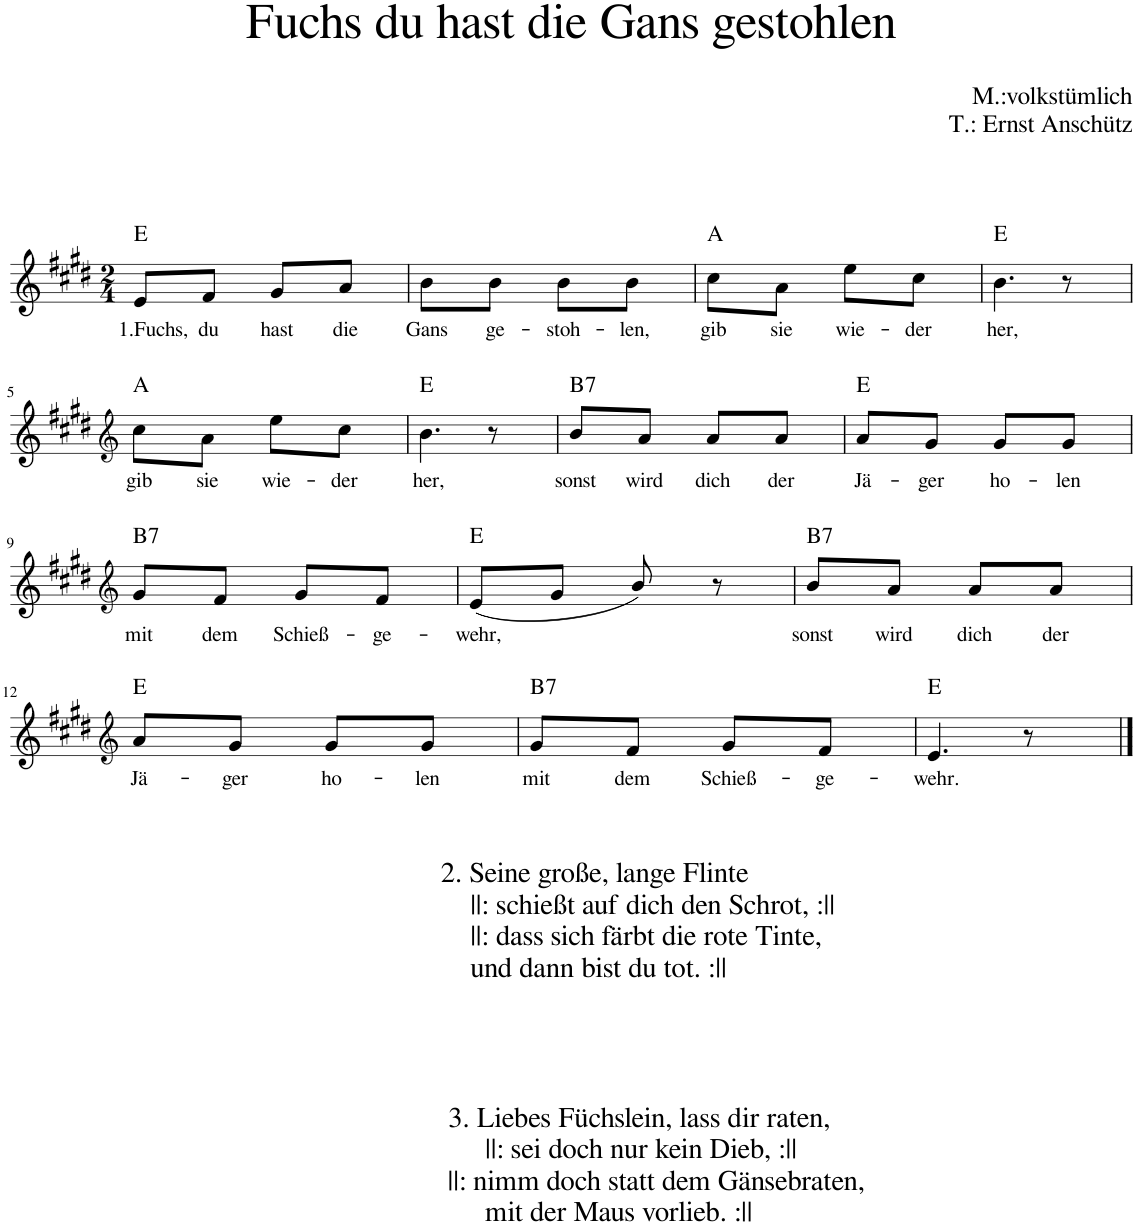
**kern	**text	**harte
*part1	*part1	*part1
*staff1	*staff1	*
*I"unbenannt1	*	*
*clefG2	*	*
*k[f#c#g#d#]	*	*
*M2/4	*	*
=1	=1	=1
!	!LO:LY:b	!
8e/L	1.Fuchs,	E:maj
!	!LO:LY:b	!
8f#/J	du	.
!	!LO:LY:b	!
8g#/L	hast	.
!	!LO:LY:b	!
8a/J	die	.
=2	=2	=2
!	!LO:LY:b	!
8b\L	Gans	.
!	!LO:LY:b	!
8b\J	ge-	.
!	!LO:LY:b	!
8b\L	stoh-	.
!	!LO:LY:b	!
8b\J	len,	.
=3	=3	=3
!	!LO:LY:b	!
8cc#\L	gib	A:maj
!	!LO:LY:b	!
8a\J	sie	.
!	!LO:LY:b	!
8ee\L	wie-	.
!	!LO:LY:b	!
8cc#\J	der	.
=4	=4	=4
!	!LO:LY:b	!
4.b\	her,	E:maj
8r	.	.
!!LO:LB:g=z
=5	=5	=5
*clefG2	*	*
!	!LO:LY:b	!
8cc#\L	gib	A:maj
!	!LO:LY:b	!
8a\J	sie	.
!	!LO:LY:b	!
8ee\L	wie-	.
!	!LO:LY:b	!
8cc#\J	der	.
=6	=6	=6
!	!LO:LY:b	!
4.b\	her,	E:maj
8r	.	.
=7	=7	=7
!	!LO:LY:b	!LO:H:kt=7
8b/L	sonst	B:7
!	!LO:LY:b	!
8a/J	wird	.
!	!LO:LY:b	!
8a/L	dich	.
!	!LO:LY:b	!
8a/J	der	.
=8	=8	=8
!	!LO:LY:b	!
8a/L	Jä-	E:maj
!	!LO:LY:b	!
8g#/J	ger	.
!	!LO:LY:b	!
8g#/L	ho-	.
!	!LO:LY:b	!
8g#/J	len	.
!!LO:LB:g=z
=9	=9	=9
*clefG2	*	*
!	!LO:LY:b	!LO:H:kt=7
8g#/L	mit	B:7
!	!LO:LY:b	!
8f#/J	dem	.
!	!LO:LY:b	!
8g#/L	Schieß-	.
!	!LO:LY:b	!
8f#/J	ge-	.
=10	=10	=10
!	!LO:LY:b	!
(8e/L	wehr,	E:maj
8g#/J	.	.
8b/)	.	.
8r	.	.
=11	=11	=11
!	!LO:LY:b	!LO:H:kt=7
8b/L	sonst	B:7
!	!LO:LY:b	!
8a/J	wird	.
!	!LO:LY:b	!
8a/L	dich	.
!	!LO:LY:b	!
8a/J	der	.
!!LO:LB:g=z
=12	=12	=12
*clefG2	*	*
!	!LO:LY:b	!
8a/L	Jä-	E:maj
!	!LO:LY:b	!
8g#/J	ger	.
!	!LO:LY:b	!
8g#/L	ho-	.
!	!LO:LY:b	!
8g#/J	len	.
=13	=13	=13
!	!LO:LY:b	!LO:H:kt=7
8g#/L	mit	B:7
!LO:TX:b:t=2. Seine große, lange Flinte	!	!
!LO:TX:b:t=||&colon; schießt auf dich den Schrot, &colon;||	!	!
!LO:TX:b:t=||&colon; dass sich färbt die rote Tinte,	!	!
!LO:TX:b:t=und dann bist du tot. &colon;||	!	!
!LO:TX:b:t=3. Liebes Füchslein, lass dir raten,	!	!
!LO:TX:b:t=||&colon; sei doch nur kein Dieb, &colon;||	!	!
!LO:TX:b:t=||&colon; nimm doch statt dem Gänsebraten,	!	!
!LO:TX:b:t=mit der Maus vorlieb. &colon;||	!	!
!	!LO:LY:b	!
8f#/J	dem	.
!	!LO:LY:b	!
8g#/L	Schieß-	.
!	!LO:LY:b	!
8f#/J	ge-	.
=14	=14	=14
!	!LO:LY:b	!
4.e/	wehr.	E:maj
8r	.	.
==	==	==
*-	*-	*-
